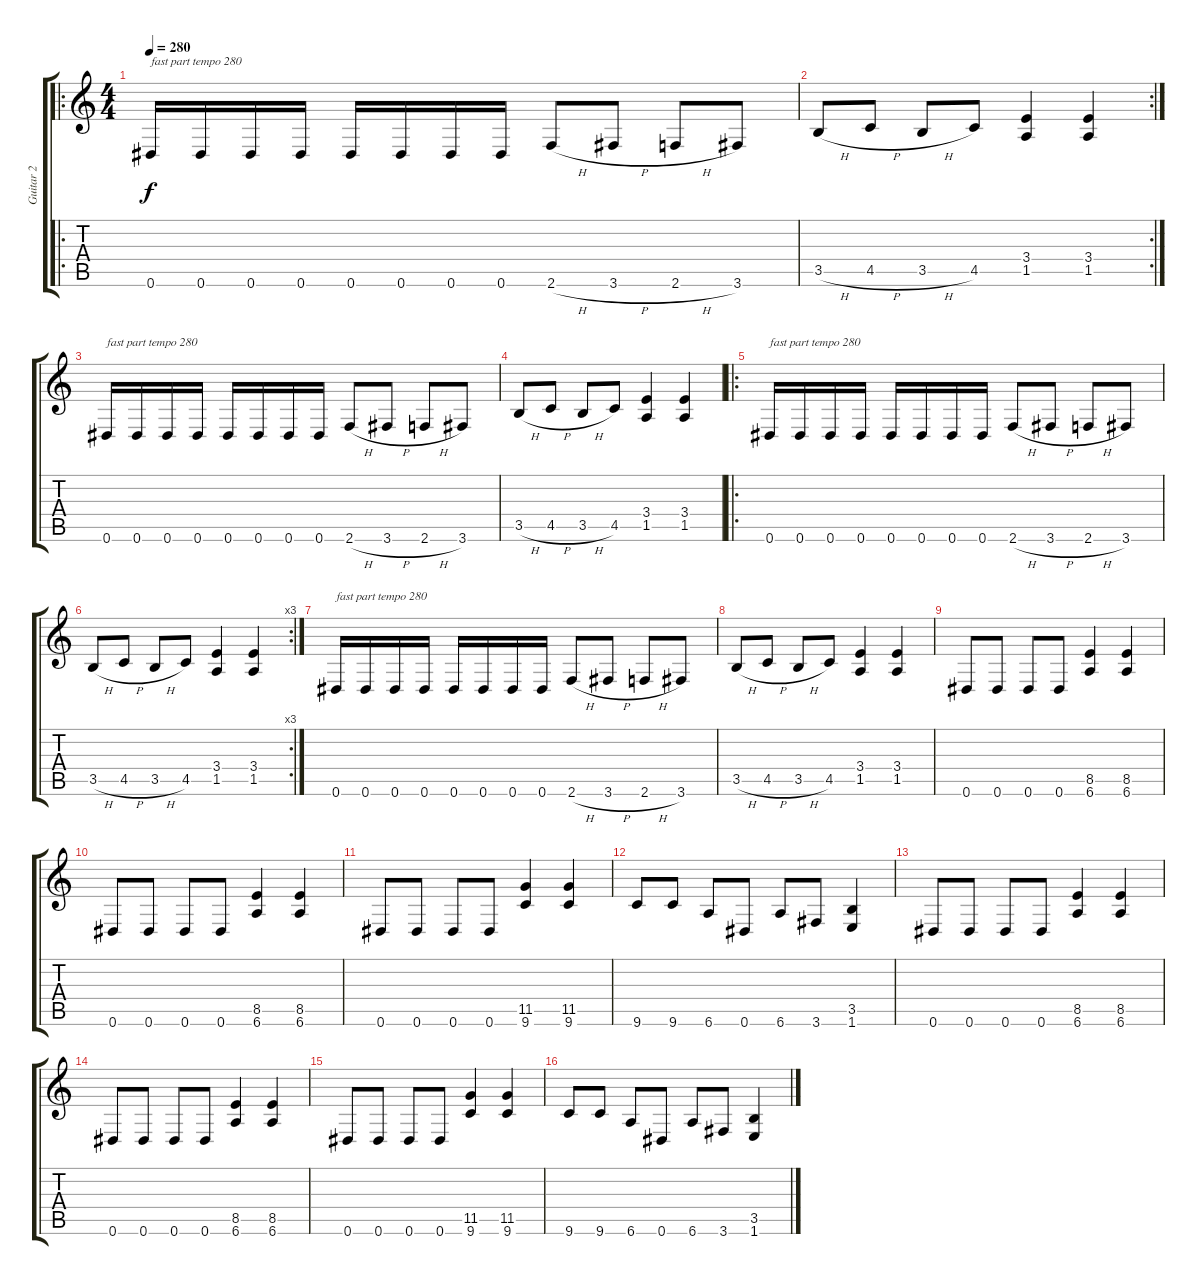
\track ("Guitar 2" "Guitar 2") {instrument distortionguitar}
\staff {score tabs}
\tuning (Eb4 Bb3 Gb3 Db3 Ab2 Eb2) {hide}
\ro
\ts (4 4)
\tempo 280
\clef g2
\ks c
0.6.16{txt "fast part tempo 280" dy f} 0.6.16 0.6.16 0.6.16 0.6.16 0.6.16 0.6.16 0.6.16 2.6{h}.8 3.6{h}.8 2.6{h}.8 3.6.8 |
\rc 2
3.5{h}.8 4.5{h}.8 3.5{h}.8 4.5.8 (3.4 1.5).4 (3.4 1.5).4 |
0.6.16{txt "fast part tempo 280"} 0.6.16 0.6.16 0.6.16 0.6.16 0.6.16 0.6.16 0.6.16 2.6{h}.8 3.6{h}.8 2.6{h}.8 3.6.8 |
3.5{h}.8 4.5{h}.8 3.5{h}.8 4.5.8 (3.4 1.5).4 (3.4 1.5).4 |
\ro
0.6.16{txt "fast part tempo 280"} 0.6.16 0.6.16 0.6.16 0.6.16 0.6.16 0.6.16 0.6.16 2.6{h}.8 3.6{h}.8 2.6{h}.8 3.6.8 |
\rc 3
3.5{h}.8 4.5{h}.8 3.5{h}.8 4.5.8 (3.4 1.5).4 (3.4 1.5).4 |
0.6.16{txt "fast part tempo 280"} 0.6.16 0.6.16 0.6.16 0.6.16 0.6.16 0.6.16 0.6.16 2.6{h}.8 3.6{h}.8 2.6{h}.8 3.6.8 |
3.5{h}.8 4.5{h}.8 3.5{h}.8 4.5.8 (3.4 1.5).4 (3.4 1.5).4 |
0.6.8 0.6.8 0.6.8 0.6.8 (8.5 6.6).4 (8.5 6.6).4 |
0.6.8 0.6.8 0.6.8 0.6.8 (8.5 6.6).4 (8.5 6.6).4 |
0.6.8 0.6.8 0.6.8 0.6.8 (11.5 9.6).4 (11.5 9.6).4 |
9.6.8 9.6.8 6.6.8 0.6.8 6.6.8 3.6.8 (3.5 1.6).4 |
0.6.8 0.6.8 0.6.8 0.6.8 (8.5 6.6).4 (8.5 6.6).4 |
0.6.8 0.6.8 0.6.8 0.6.8 (8.5 6.6).4 (8.5 6.6).4 |
0.6.8 0.6.8 0.6.8 0.6.8 (11.5 9.6).4 (11.5 9.6).4 |
9.6.8 9.6.8 6.6.8 0.6.8 6.6.8 3.6.8 (3.5 1.6).4
